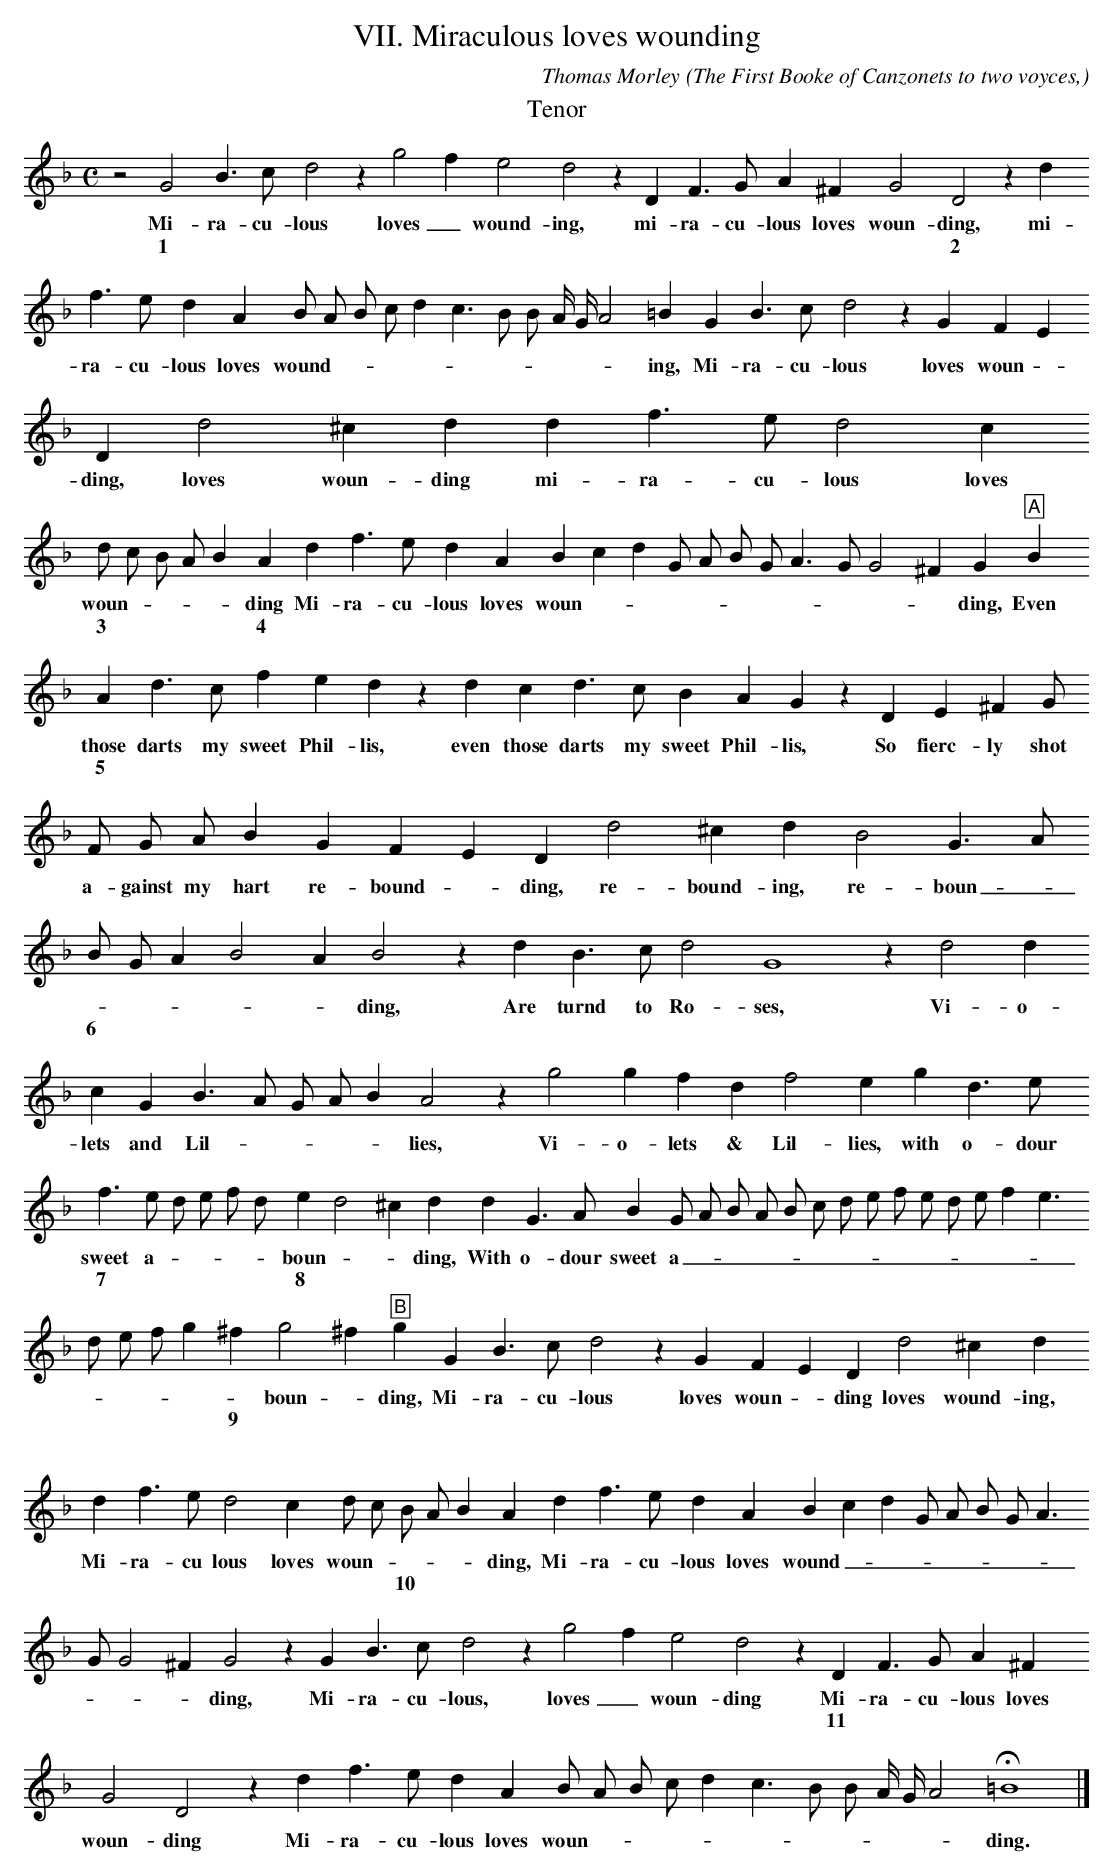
X:1
O: The First Booke of Canzonets to two voyces,
T:VII. Miraculous loves wounding
O: The First Booke of Canzonets to two voyces,
C: Thomas Morley
M:C
L:1/4
K:F
T:Tenor
z2 G2 B > c d2 z g2 f e2 d2 z D F > G A ^F G2 \
w: Mi- ra- cu- lous loves _ wound- ing, mi- ra-cu-lous loves woun-
w:1
D2 z d f > e d A B/ A/ B/ c/ d c > B B/ A/4 G/4 A2 \
w:     ding, mi- ra- cu- lous loves wound -  * _ _ _ _ _ _ _ _
w:2
=B G B > c d2 z G F E D d2 ^c d d f > e d2 c
w: ing, Mi- ra- cu- lous loves woun -   ding, loves woun- ding mi- ra- cu- lous loves
d/ c/ B/ A/ B \
w:woun - * _ _
w:3
A d f > e d A B c d G/ A/ B/ G/ A > G G2 ^F G "A"B \
w:ding Mi- ra- cu- lous loves woun - * _ _ _ _ _ _ _ _ ding, Even
w:4
A d > c f e d z d c d > c B A G z D E ^F G/ F/ G/ A/ \
w:those darts my sweet Phil- lis, even those darts my sweet Phil- lis, So fierc- ly shot a- gainst my
w:5
B G F E D d2 ^c d B2 G > A
w: hart re- bound -   ding, re- bound- ing, re- boun -
B/ G/ A B2 A B2 z d B > c d2 G4 z d2 d
w:_ _ _ _ _ ding, Are turnd to Ro- ses, Vi- o-
w:6
c G B > A G/ A/ B A2 z g2 g f d f2 e g d > e
w:lets and Lil - * _ _  lies, Vi- o- lets & Lil- lies, with o- dour
f > e d/ e/ f/ d/ \
w:sweet a - * _ _
w:7
e d2 ^c d d G > A B G/ A/ B/ A/ B/ c/ d/ e/ f/ e/ d/ e/ f e > d e/ f/ g \
w:boun -   *  ding, With o- dour sweet a - * _ _ _ _ _ _ _ _ _ _ _ _ _ _ _
w:8
^f g2 ^f "B"g G B > c d2 z G F E D d2 ^c d d f > e d2 c d/ c/ \
w:_ boun - ding, Mi- ra- cu- lous loves woun -  ding loves wound- ing, Mi- ra- cu lous loves woun -
w:9
 B/ A/ B A d f > e d A B c d G/ A/ B/ G/ A > G G2 ^F G2 z G B > c d2 z g2 f e2 d2 \
w:  * _ _ ding, Mi- ra- cu- lous loves wound - * _ _ _ _ _ _ _ _  ding, Mi- ra- cu- lous, loves _ woun- ding
w:10
z D F > G A ^F G2 D2 z d f > e d A B/ A/ B/ c/ d c > B B/ A/4 G/4 A2 H=B4 |]
w:  Mi- ra- cu- lous loves woun- ding Mi- ra- cu- lous loves woun - * _ _ _ _ _ _ _  _ ding.
w:11
